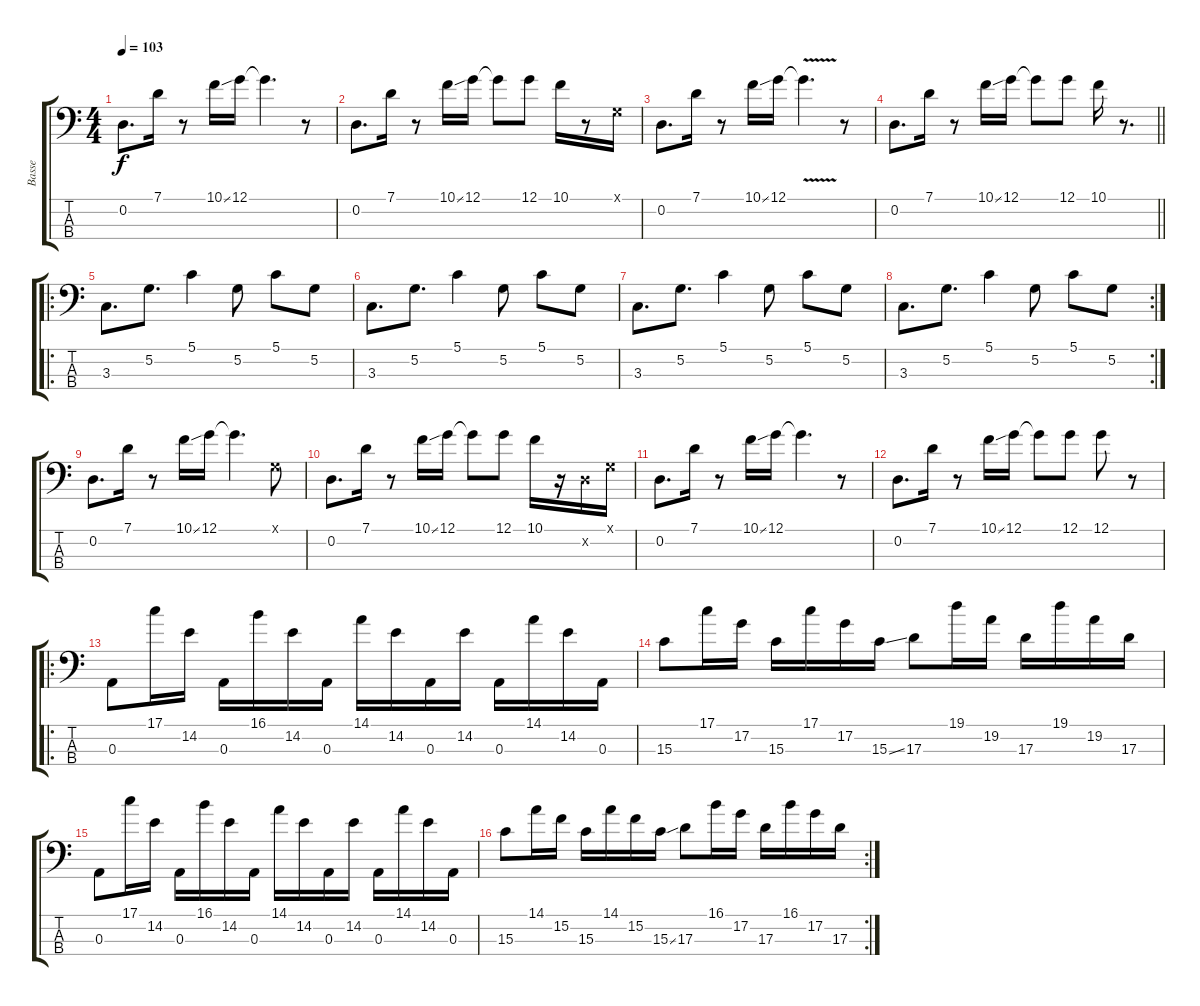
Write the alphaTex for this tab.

\track ("Basse" "Basse") {instrument electricbassfinger}
\staff {score tabs}
\tuning (G2 D2 A1 E1) {hide}
\ts (4 4)
\tempo 103
\clef f4
\ks c
0.2.8{d dy f instrument electricbassfinger} 7.1.16 r.8 10.1{ss}.16 12.1.16 12.1{t}.4{d} r.8 |
0.2.8{d} 7.1.16 r.8 10.1{ss}.16 12.1.16 12.1{t}.8 12.1.8 10.1.16 r.8 0.1{x}.16 |
0.2.8{d} 7.1.16 r.8 10.1{ss}.16 12.1.16 12.1{v t}.4{d} r.8 |
\barLineRight lightlight
0.2.8{d} 7.1.16 r.8 10.1{ss}.16 12.1.16 12.1{t}.8 12.1.8 10.1.16 r.8{d} |
\ro
3.3.8{d} 5.2.8{d} 5.1.4 5.2.8 5.1.8 5.2.8 |
3.3.8{d} 5.2.8{d} 5.1.4 5.2.8 5.1.8 5.2.8 |
3.3.8{d} 5.2.8{d} 5.1.4 5.2.8 5.1.8 5.2.8 |
\rc 2
3.3.8{d} 5.2.8{d} 5.1.4 5.2.8 5.1.8 5.2.8 |
0.2.8{d} 7.1.16 r.8 10.1{ss}.16 12.1.16 12.1{t}.4{d} 0.1{x}.8 |
0.2.8{d} 7.1.16 r.8 10.1{ss}.16 12.1.16 12.1{t}.8 12.1.8 10.1.16 r.16 0.2{x}.16 0.1{x}.16 |
0.2.8{d} 7.1.16 r.8 10.1{ss}.16 12.1.16 12.1{t}.4{d} r.8 |
0.2.8{d} 7.1.16 r.8 10.1{ss}.16 12.1.16 12.1{t}.8 12.1.8 12.1.8 r.8 |
\ro
0.3.8 17.1.16 14.2.16 0.3.16 16.1.16 14.2.16 0.3.16 14.1.16 14.2.16 0.3.16 14.2.16 0.3.16 14.1.16 14.2.16 0.3.16 |
15.3.8 17.1.16 17.2.16 15.3.16 17.1.16 17.2.16 15.3{ss}.16 17.3.8 19.1.16 19.2.16 17.3.16 19.1.16 19.2.16 17.3.16 |
0.3.8 17.1.16 14.2.16 0.3.16 16.1.16 14.2.16 0.3.16 14.1.16 14.2.16 0.3.16 14.2.16 0.3.16 14.1.16 14.2.16 0.3.16 |
\rc 2
15.3.8 14.1.16 15.2.16 15.3.16 14.1.16 15.2.16 15.3{ss}.16 17.3.8 16.1.16 17.2.16 17.3.16 16.1.16 17.2.16 17.3.16
